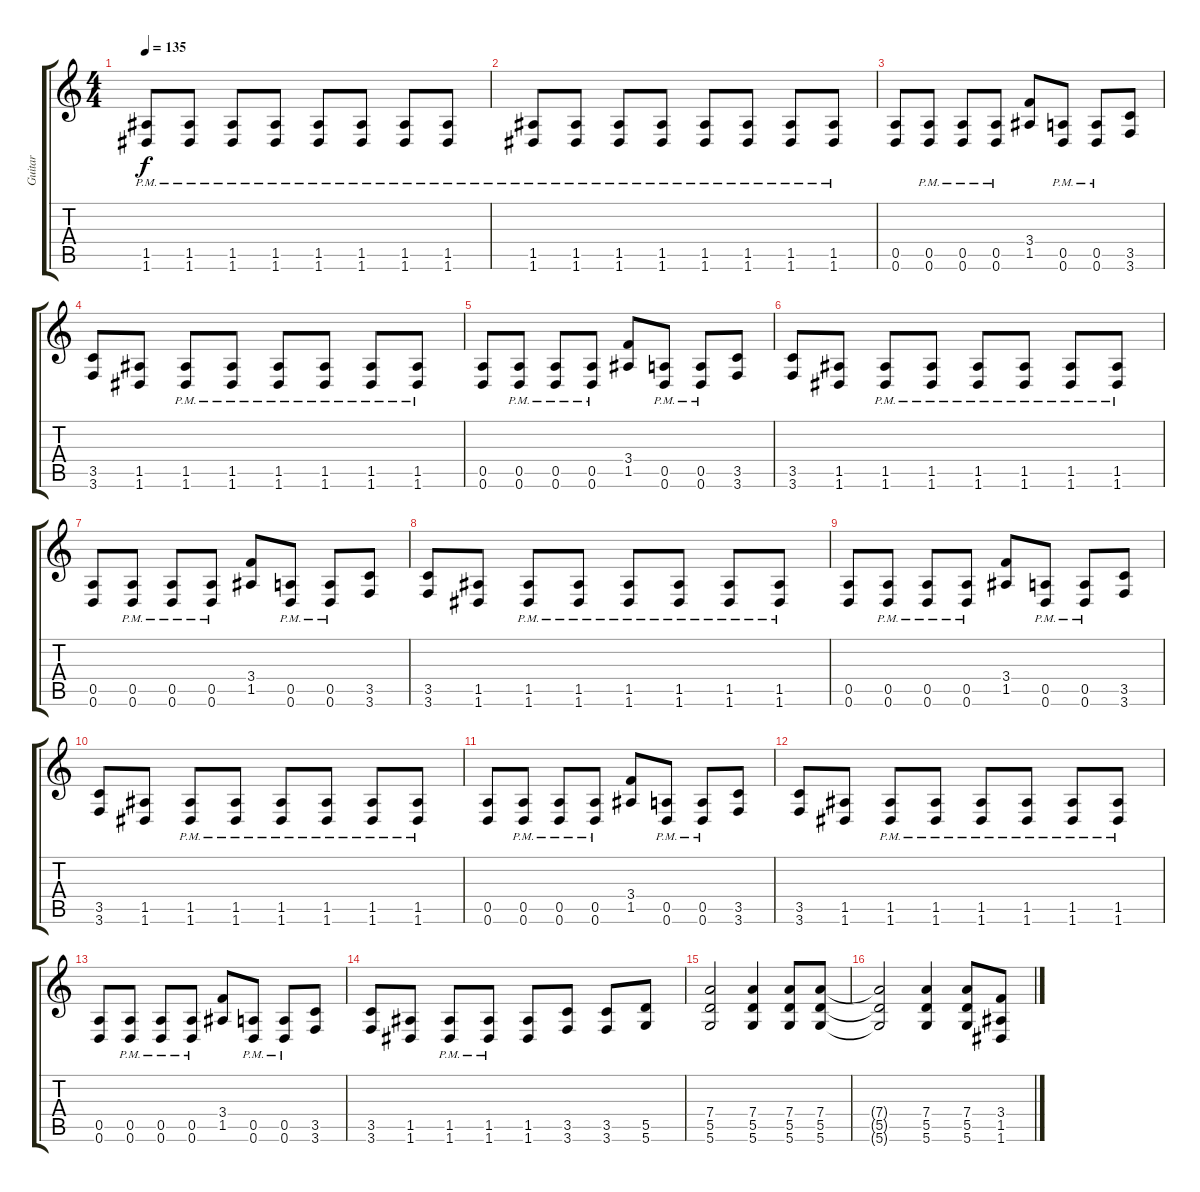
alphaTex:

\track ("Guitar" "Guitar") {instrument distortionguitar}
\staff {score tabs}
\tuning (E4 B3 G3 D3 A2 D2) {hide}
\ts (4 4)
\tempo 135
\clef g2
\ks c
(1.5{pm} 1.6{pm}).8{dy f} (1.5{pm} 1.6{pm}).8 (1.5{pm} 1.6{pm}).8 (1.5{pm} 1.6{pm}).8 (1.5{pm} 1.6{pm}).8 (1.5{pm} 1.6{pm}).8 (1.5{pm} 1.6{pm}).8 (1.5{pm} 1.6{pm}).8 |
(1.5{pm} 1.6{pm}).8 (1.5{pm} 1.6{pm}).8 (1.5{pm} 1.6{pm}).8 (1.5{pm} 1.6{pm}).8 (1.5{pm} 1.6{pm}).8 (1.5{pm} 1.6{pm}).8 (1.5{pm} 1.6{pm}).8 (1.5{pm} 1.6{pm}).8 |
(0.5 0.6).8 (0.5{pm} 0.6{pm}).8 (0.5{pm} 0.6{pm}).8 (0.5{pm} 0.6{pm}).8 (3.4 1.5).8 (0.5{pm} 0.6{pm}).8 (0.5{pm} 0.6{pm}).8 (3.5 3.6).8 |
(3.5 3.6).8 (1.5 1.6).8 (1.5{pm} 1.6{pm}).8 (1.5{pm} 1.6{pm}).8 (1.5{pm} 1.6{pm}).8 (1.5{pm} 1.6{pm}).8 (1.5{pm} 1.6{pm}).8 (1.5{pm} 1.6{pm}).8 |
(0.5 0.6).8 (0.5{pm} 0.6{pm}).8 (0.5{pm} 0.6{pm}).8 (0.5{pm} 0.6{pm}).8 (3.4 1.5).8 (0.5{pm} 0.6{pm}).8 (0.5{pm} 0.6{pm}).8 (3.5 3.6).8 |
(3.5 3.6).8 (1.5 1.6).8 (1.5{pm} 1.6{pm}).8 (1.5{pm} 1.6{pm}).8 (1.5{pm} 1.6{pm}).8 (1.5{pm} 1.6{pm}).8 (1.5{pm} 1.6{pm}).8 (1.5{pm} 1.6{pm}).8 |
(0.5 0.6).8 (0.5{pm} 0.6{pm}).8 (0.5{pm} 0.6{pm}).8 (0.5{pm} 0.6{pm}).8 (3.4 1.5).8 (0.5{pm} 0.6{pm}).8 (0.5{pm} 0.6{pm}).8 (3.5 3.6).8 |
(3.5 3.6).8 (1.5 1.6).8 (1.5{pm} 1.6{pm}).8 (1.5{pm} 1.6{pm}).8 (1.5{pm} 1.6{pm}).8 (1.5{pm} 1.6{pm}).8 (1.5{pm} 1.6{pm}).8 (1.5{pm} 1.6{pm}).8 |
(0.5 0.6).8 (0.5{pm} 0.6{pm}).8 (0.5{pm} 0.6{pm}).8 (0.5{pm} 0.6{pm}).8 (3.4 1.5).8 (0.5{pm} 0.6{pm}).8 (0.5{pm} 0.6{pm}).8 (3.5 3.6).8 |
(3.5 3.6).8 (1.5 1.6).8 (1.5{pm} 1.6{pm}).8 (1.5{pm} 1.6{pm}).8 (1.5{pm} 1.6{pm}).8 (1.5{pm} 1.6{pm}).8 (1.5{pm} 1.6{pm}).8 (1.5{pm} 1.6{pm}).8 |
(0.5 0.6).8 (0.5{pm} 0.6{pm}).8 (0.5{pm} 0.6{pm}).8 (0.5{pm} 0.6{pm}).8 (3.4 1.5).8 (0.5{pm} 0.6{pm}).8 (0.5{pm} 0.6{pm}).8 (3.5 3.6).8 |
(3.5 3.6).8 (1.5 1.6).8 (1.5{pm} 1.6{pm}).8 (1.5{pm} 1.6{pm}).8 (1.5{pm} 1.6{pm}).8 (1.5{pm} 1.6{pm}).8 (1.5{pm} 1.6{pm}).8 (1.5{pm} 1.6{pm}).8 |
(0.5 0.6).8 (0.5{pm} 0.6{pm}).8 (0.5{pm} 0.6{pm}).8 (0.5{pm} 0.6{pm}).8 (3.4 1.5).8 (0.5{pm} 0.6{pm}).8 (0.5{pm} 0.6{pm}).8 (3.5 3.6).8 |
(3.5 3.6).8 (1.5 1.6).8 (1.5{pm} 1.6{pm}).8 (1.5{pm} 1.6{pm}).8 (1.5 1.6).8 (3.5 3.6).8 (3.5 3.6).8 (5.5 5.6).8 |
(7.4 5.5 5.6).2 (7.4 5.5 5.6).4 (7.4 5.5 5.6).8 (7.4 5.5 5.6).8 |
(7.4{t} 5.5{t} 5.6{t}).2 (7.4 5.5 5.6).4 (7.4 5.5 5.6).8 (3.4 1.5 1.6).8
